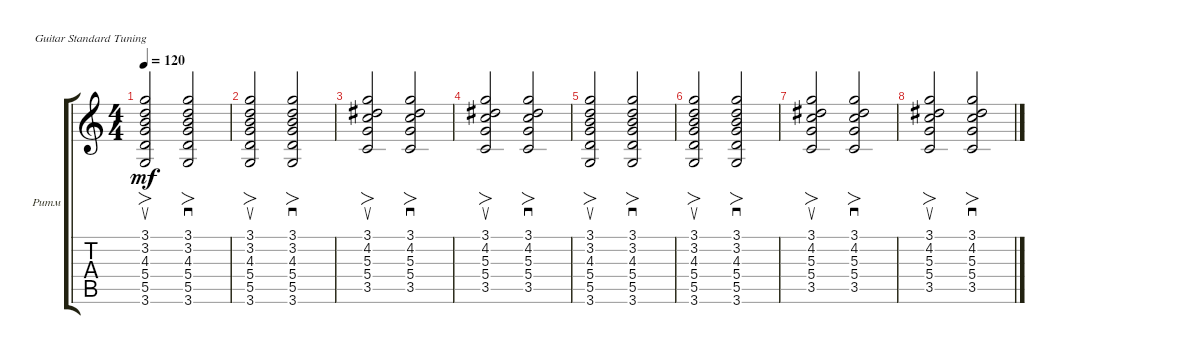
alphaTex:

\defaultSystemsLayout 4
\bracketExtendMode groupsimilarinstruments
\firstSystemTrackNameOrientation horizontal
\otherSystemsTrackNameOrientation horizontal
\track ("Электрическая гитара (Ритм)" "Ритм") {instrument overdrivenguitar}
\staff {score tabs}
\tuning (E4 B3 G3 D3 A2 E2)
\ts (4 4)
\tempo 120
\clef g2
\ks c
(3.6 5.5 5.4 4.3 3.2 3.1).2{fo su dy mf} (3.6 5.5 5.4 4.3 3.2 3.1).2{fo sd} |
(3.6 5.5 5.4 4.3 3.2 3.1).2{fo su} (3.6 5.5 5.4 4.3 3.2 3.1).2{fo sd} |
(3.5 5.4 5.3 4.2 3.1).2{fo su} (3.5 5.4 5.3 4.2 3.1).2{fo sd} |
(3.5 5.4 5.3 4.2 3.1).2{fo su} (3.5 5.4 5.3 4.2 3.1).2{fo sd} |
(3.6 5.5 5.4 4.3 3.2 3.1).2{fo su} (3.6 5.5 5.4 4.3 3.2 3.1).2{fo sd} |
(3.6 5.5 5.4 4.3 3.2 3.1).2{fo su} (3.6 5.5 5.4 4.3 3.2 3.1).2{fo sd} |
(3.5 5.4 5.3 4.2 3.1).2{fo su} (3.5 5.4 5.3 4.2 3.1).2{fo sd} |
(3.5 5.4 5.3 4.2 3.1).2{fo su} (3.5 5.4 5.3 4.2 3.1).2{fo sd}
